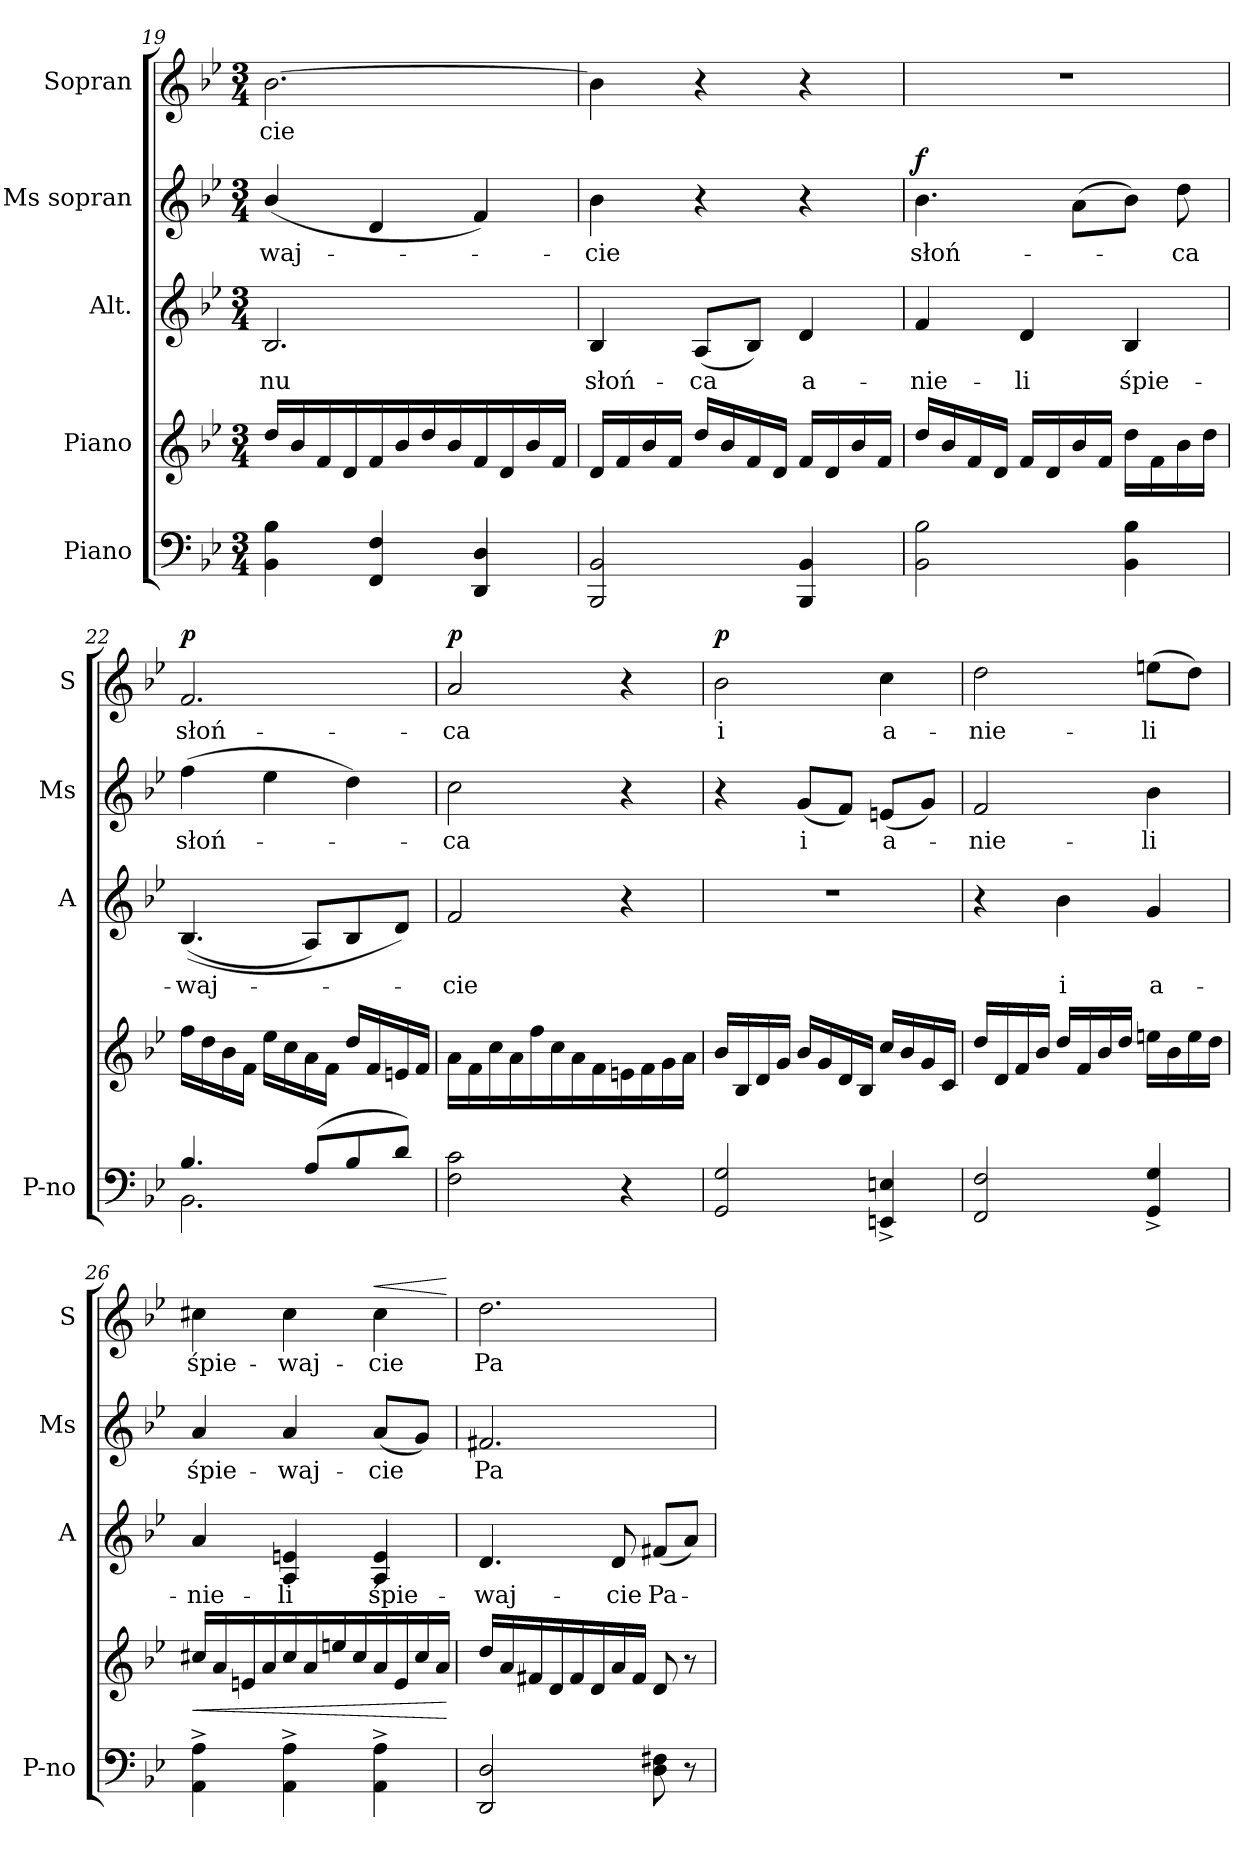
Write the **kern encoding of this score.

**kern	**kern	**dynam	**kern	**text	**kern	**text	**dynam	**kern	**text	**dynam
*part5	*part4	*part4	*part3	*part3	*part2	*part2	*part2	*part1	*part1	*part1
*staff5	*staff4	*staff4	*staff3	*staff3	*staff2	*staff2	*staff2	*staff1	*staff1	*staff1
*I"Piano	*I"Piano	*	*I"Alt.	*	*I"Ms sopran	*	*	*I"Sopran	*	*
*I'P-no	*	*	*I'A	*	*I'Ms	*	*	*I'S	*	*
*clefF4	*clefG2	*	*clefG2	*	*clefG2	*	*	*clefG2	*	*
*k[b-e-]	*k[b-e-]	*	*k[b-e-]	*	*k[b-e-]	*	*	*k[b-e-]	*	*
*M3/4	*M3/4	*	*M3/4	*	*M3/4	*	*	*M3/4	*	*
=19	=19	=19	=19	=19	=19	=19	=19	=19	=19	=19
4BB-\ 4B-\	16dd/LL	.	2.B-/	-nu	(4b-/	-waj-	.	[2.b-\	-cie	.
.	16b-/	.	.	.	.	.	.	.	.	.
.	16f/	.	.	.	.	.	.	.	.	.
.	16d/	.	.	.	.	.	.	.	.	.
4FF/ 4F/	16f/	.	.	.	4d/	.	.	.	.	.
.	16b-/	.	.	.	.	.	.	.	.	.
.	16dd/	.	.	.	.	.	.	.	.	.
.	16b-/	.	.	.	.	.	.	.	.	.
4DD/ 4D/	16f/	.	.	.	4f/)	.	.	.	.	.
.	16d/	.	.	.	.	.	.	.	.	.
.	16b-/	.	.	.	.	.	.	.	.	.
.	16f/JJ	.	.	.	.	.	.	.	.	.
=20	=20	=20	=20	=20	=20	=20	=20	=20	=20	=20
2BBB-/ 2BB-/	16d/LL	.	4B-/	słoń-	4b-\	-cie	.	4b-\]	.	.
.	16f/	.	.	.	.	.	.	.	.	.
.	16b-/	.	.	.	.	.	.	.	.	.
.	16f/JJ	.	.	.	.	.	.	.	.	.
.	16dd/LL	.	(8A/L	-ca	4r	.	.	4r	.	.
.	16b-/	.	.	.	.	.	.	.	.	.
.	16f/	.	8B-/J)	.	.	.	.	.	.	.
.	16d/JJ	.	.	.	.	.	.	.	.	.
4BBB-/ 4BB-/	16f/LL	.	4d/	a-	4r	.	.	4r	.	.
.	16d/	.	.	.	.	.	.	.	.	.
.	16b-/	.	.	.	.	.	.	.	.	.
.	16f/JJ	.	.	.	.	.	.	.	.	.
=21	=21	=21	=21	=21	=21	=21	=21	=21	=21	=21
!	!	!	!	!	!	!	!LO:DY:a	!	!	!
2BB-\ 2B-\	16dd/LL	.	4f/	-nie-	4.b-\	słoń-	f	2.r	.	.
.	16b-/	.	.	.	.	.	.	.	.	.
.	16f/	.	.	.	.	.	.	.	.	.
.	16d/JJ	.	.	.	.	.	.	.	.	.
.	16f/LL	.	4d/	-li	.	.	.	.	.	.
.	16d/	.	.	.	.	.	.	.	.	.
.	16b-/	.	.	.	(8a\L	.	.	.	.	.
.	16f/JJ	.	.	.	.	.	.	.	.	.
4BB-\ 4B-\	16dd\LL	.	4B-/	śpie-	8b-\J)	.	.	.	.	.
.	16f\	.	.	.	.	.	.	.	.	.
.	16b-\	.	.	.	8dd\	-ca	.	.	.	.
.	16dd\JJ	.	.	.	.	.	.	.	.	.
=22	=22	=22	=22	=22	=22	=22	=22	=22	=22	=22
*^	*	*	*	*	*	*	*	*	*	*
!	!	!	!	!	!	!	!	!	!	!	!LO:DY:a
4.B-/	2.BB-\	16ff\LL	.	((4.B-/	-waj-	(4ff\	słoń-	.	2.f/	słoń-	p
.	.	16dd\	.	.	.	.	.	.	.	.	.
.	.	16b-\	.	.	.	.	.	.	.	.	.
.	.	16f\JJ	.	.	.	.	.	.	.	.	.
.	.	16ee-\LL	.	.	.	4ee-\	.	.	.	.	.
.	.	16cc\	.	.	.	.	.	.	.	.	.
(8A/L	.	16a\	.	8A/L)	.	.	.	.	.	.	.
.	.	16f\JJ	.	.	.	.	.	.	.	.	.
8B-/	.	16dd/LL	.	8B-/	.	4dd\)	.	.	.	.	.
.	.	16f/	.	.	.	.	.	.	.	.	.
8d/J)	.	16en/	.	8d/J)	.	.	.	.	.	.	.
.	.	16f/JJ	.	.	.	.	.	.	.	.	.
*v	*v	*	*	*	*	*	*	*	*	*	*
=23	=23	=23	=23	=23	=23	=23	=23	=23	=23	=23
!	!	!	!	!	!	!	!	!	!	!LO:DY:a
2F\ 2c\	16a\LL	.	2f/	-cie	2cc\	-ca	.	2a/	-ca	p
.	16f\	.	.	.	.	.	.	.	.	.
.	16cc\	.	.	.	.	.	.	.	.	.
.	16a\	.	.	.	.	.	.	.	.	.
.	16ff\	.	.	.	.	.	.	.	.	.
.	16cc\	.	.	.	.	.	.	.	.	.
.	16a\	.	.	.	.	.	.	.	.	.
.	16f\	.	.	.	.	.	.	.	.	.
4r	16en\	.	4r	.	4r	.	.	4r	.	.
.	16f\	.	.	.	.	.	.	.	.	.
.	16g\	.	.	.	.	.	.	.	.	.
.	16a\JJ	.	.	.	.	.	.	.	.	.
=24	=24	=24	=24	=24	=24	=24	=24	=24	=24	=24
!	!	!	!	!	!	!	!	!	!	!LO:DY:a
2GG/ 2G/	16b-/LL	.	2.r	.	4r	.	.	2b-\	i	p
.	16B-/	.	.	.	.	.	.	.	.	.
.	16d/	.	.	.	.	.	.	.	.	.
.	16g/JJ	.	.	.	.	.	.	.	.	.
.	16b-/LL	.	.	.	(8g/L	i	.	.	.	.
.	16g/	.	.	.	.	.	.	.	.	.
.	16d/	.	.	.	8f/J)	.	.	.	.	.
.	16B-/JJ	.	.	.	.	.	.	.	.	.
4EEn^/ 4En^/	16cc/LL	.	.	.	(8en/L	a-	.	4cc\	a-	.
.	16b-/	.	.	.	.	.	.	.	.	.
.	16g/	.	.	.	8g/J)	.	.	.	.	.
.	16c/JJ	.	.	.	.	.	.	.	.	.
=25	=25	=25	=25	=25	=25	=25	=25	=25	=25	=25
2FF/ 2F/	16dd/LL	.	4r	.	2f/	-nie-	.	2dd\	-nie-	.
.	16d/	.	.	.	.	.	.	.	.	.
.	16f/	.	.	.	.	.	.	.	.	.
.	16b-/JJ	.	.	.	.	.	.	.	.	.
.	16dd/LL	.	4b-\	i	.	.	.	.	.	.
.	16f/	.	.	.	.	.	.	.	.	.
.	16b-/	.	.	.	.	.	.	.	.	.
.	16dd/JJ	.	.	.	.	.	.	.	.	.
4GG^/ 4G^/	16een\LL	.	4g/	a-	4b-\	-li	.	(8een\L	-li	.
.	16b-\	.	.	.	.	.	.	.	.	.
.	16ee\	.	.	.	.	.	.	8dd\J)	.	.
.	16dd\JJ	.	.	.	.	.	.	.	.	.
=26	=26	=26	=26	=26	=26	=26	=26	=26	=26	=26
!	!	!LO:HP:b	!	!	!	!	!	!	!	!
4AA^\ 4A^\	16cc#X/LL	<	4a/	-nie-	4a/	śpie-	.	4cc#X\	śpie-	.
.	16a/	.	.	.	.	.	.	.	.	.
.	16en/	.	.	.	.	.	.	.	.	.
.	16a/	.	.	.	.	.	.	.	.	.
4AA^\ 4A^\	16cc#/	.	4A/ 4en/	-li	4a/	-waj-	.	4cc#\	-waj-	.
.	16a/	.	.	.	.	.	.	.	.	.
.	16een/	.	.	.	.	.	.	.	.	.
.	16cc#/	.	.	.	.	.	.	.	.	.
!	!	!	!	!	!	!	!	!	!	!LO:HP:a
4AA^\ 4A^\	16a/	.	4A/ 4e/	śpie-	(8a/L	-cie	.	4cc#\	-cie	<
.	16e/	.	.	.	.	.	.	.	.	.
.	16cc#/	.	.	.	8g/J)	.	.	.	.	.
.	16a/JJ	.	.	.	.	.	.	.	.	.
.	.	[	.	.	.	.	.	.	.	[
=27	=27	=27	=27	=27	=27	=27	=27	=27	=27	=27
2DD/ 2D/	16dd/LL	.	4.d/	-waj-	2.f#X/	Pa-	.	2.dd\	Pa-	.
.	16a/	.	.	.	.	.	.	.	.	.
.	16f#X/	.	.	.	.	.	.	.	.	.
.	16d/	.	.	.	.	.	.	.	.	.
.	16f#/	.	.	.	.	.	.	.	.	.
.	16d/	.	.	.	.	.	.	.	.	.
.	16a/	.	8d/	-cie	.	.	.	.	.	.
.	16f#/JJ	.	.	.	.	.	.	.	.	.
8D\ 8F#X\	8d/	.	(8f#X/L	Pa-	.	.	.	.	.	.
8r	8r	.	8a/J)	.	.	.	.	.	.	.
=	=	=	=	=	=	=	=	=	=	=
*-	*-	*-	*-	*-	*-	*-	*-	*-	*-	*-
